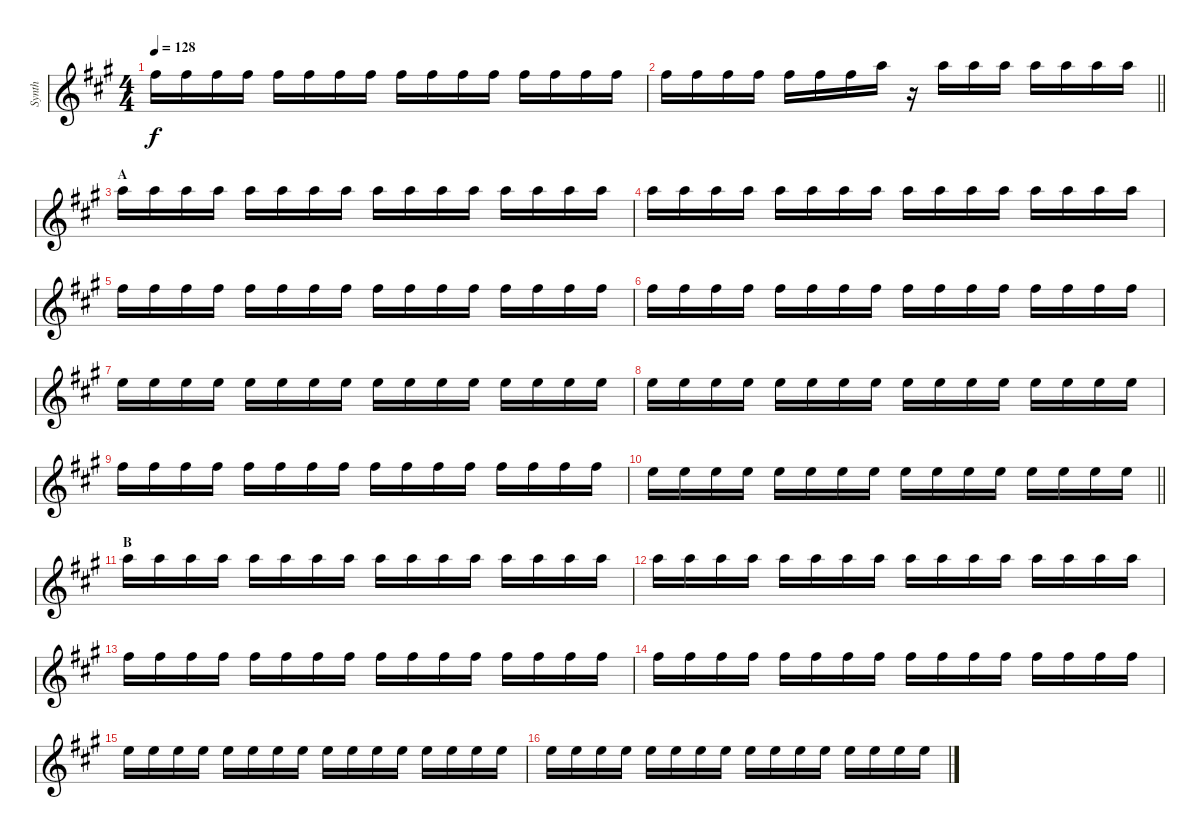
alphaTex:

\track ("Synth" "Synth") {instrument lead5charang}
\staff {score}
\tuning (E5 B4 G4 D4 A3 E3 B2) {hide}
\ts (4 4)
\tempo 128
\clef g2
\ks a
2.1.16{dy f} 2.1.16 2.1.16 2.1.16 2.1.16 2.1.16 2.1.16 2.1.16 2.1.16 2.1.16 2.1.16 2.1.16 2.1.16 2.1.16 2.1.16 2.1.16 |
\barLineRight lightlight
2.1.16 2.1.16 2.1.16 2.1.16 2.1.16 2.1.16 2.1.16 5.1.16 r.16 5.1.16 5.1.16 5.1.16 5.1.16 5.1.16 5.1.16 5.1.16 |
\section ("" "A")
5.1.16 5.1.16 5.1.16 5.1.16 5.1.16 5.1.16 5.1.16 5.1.16 5.1.16 5.1.16 5.1.16 5.1.16 5.1.16 5.1.16 5.1.16 5.1.16 |
5.1.16 5.1.16 5.1.16 5.1.16 5.1.16 5.1.16 5.1.16 5.1.16 5.1.16 5.1.16 5.1.16 5.1.16 5.1.16 5.1.16 5.1.16 5.1.16 |
2.1.16 2.1.16 2.1.16 2.1.16 2.1.16 2.1.16 2.1.16 2.1.16 2.1.16 2.1.16 2.1.16 2.1.16 2.1.16 2.1.16 2.1.16 2.1.16 |
2.1.16 2.1.16 2.1.16 2.1.16 2.1.16 2.1.16 2.1.16 2.1.16 2.1.16 2.1.16 2.1.16 2.1.16 2.1.16 2.1.16 2.1.16 2.1.16 |
0.1.16 0.1.16 0.1.16 0.1.16 0.1.16 0.1.16 0.1.16 0.1.16 0.1.16 0.1.16 0.1.16 0.1.16 0.1.16 0.1.16 0.1.16 0.1.16 |
0.1.16 0.1.16 0.1.16 0.1.16 0.1.16 0.1.16 0.1.16 0.1.16 0.1.16 0.1.16 0.1.16 0.1.16 0.1.16 0.1.16 0.1.16 0.1.16 |
2.1.16 2.1.16 2.1.16 2.1.16 2.1.16 2.1.16 2.1.16 2.1.16 2.1.16 2.1.16 2.1.16 2.1.16 2.1.16 2.1.16 2.1.16 2.1.16 |
\barLineRight lightlight
0.1.16 0.1.16 0.1.16 0.1.16 0.1.16 0.1.16 0.1.16 0.1.16 0.1.16 0.1.16 0.1.16 0.1.16 0.1.16 0.1.16 0.1.16 0.1.16 |
\section ("" "B")
5.1.16 5.1.16 5.1.16 5.1.16 5.1.16 5.1.16 5.1.16 5.1.16 5.1.16 5.1.16 5.1.16 5.1.16 5.1.16 5.1.16 5.1.16 5.1.16 |
5.1.16 5.1.16 5.1.16 5.1.16 5.1.16 5.1.16 5.1.16 5.1.16 5.1.16 5.1.16 5.1.16 5.1.16 5.1.16 5.1.16 5.1.16 5.1.16 |
2.1.16 2.1.16 2.1.16 2.1.16 2.1.16 2.1.16 2.1.16 2.1.16 2.1.16 2.1.16 2.1.16 2.1.16 2.1.16 2.1.16 2.1.16 2.1.16 |
2.1.16 2.1.16 2.1.16 2.1.16 2.1.16 2.1.16 2.1.16 2.1.16 2.1.16 2.1.16 2.1.16 2.1.16 2.1.16 2.1.16 2.1.16 2.1.16 |
0.1.16 0.1.16 0.1.16 0.1.16 0.1.16 0.1.16 0.1.16 0.1.16 0.1.16 0.1.16 0.1.16 0.1.16 0.1.16 0.1.16 0.1.16 0.1.16 |
0.1.16 0.1.16 0.1.16 0.1.16 0.1.16 0.1.16 0.1.16 0.1.16 0.1.16 0.1.16 0.1.16 0.1.16 0.1.16 0.1.16 0.1.16 0.1.16
